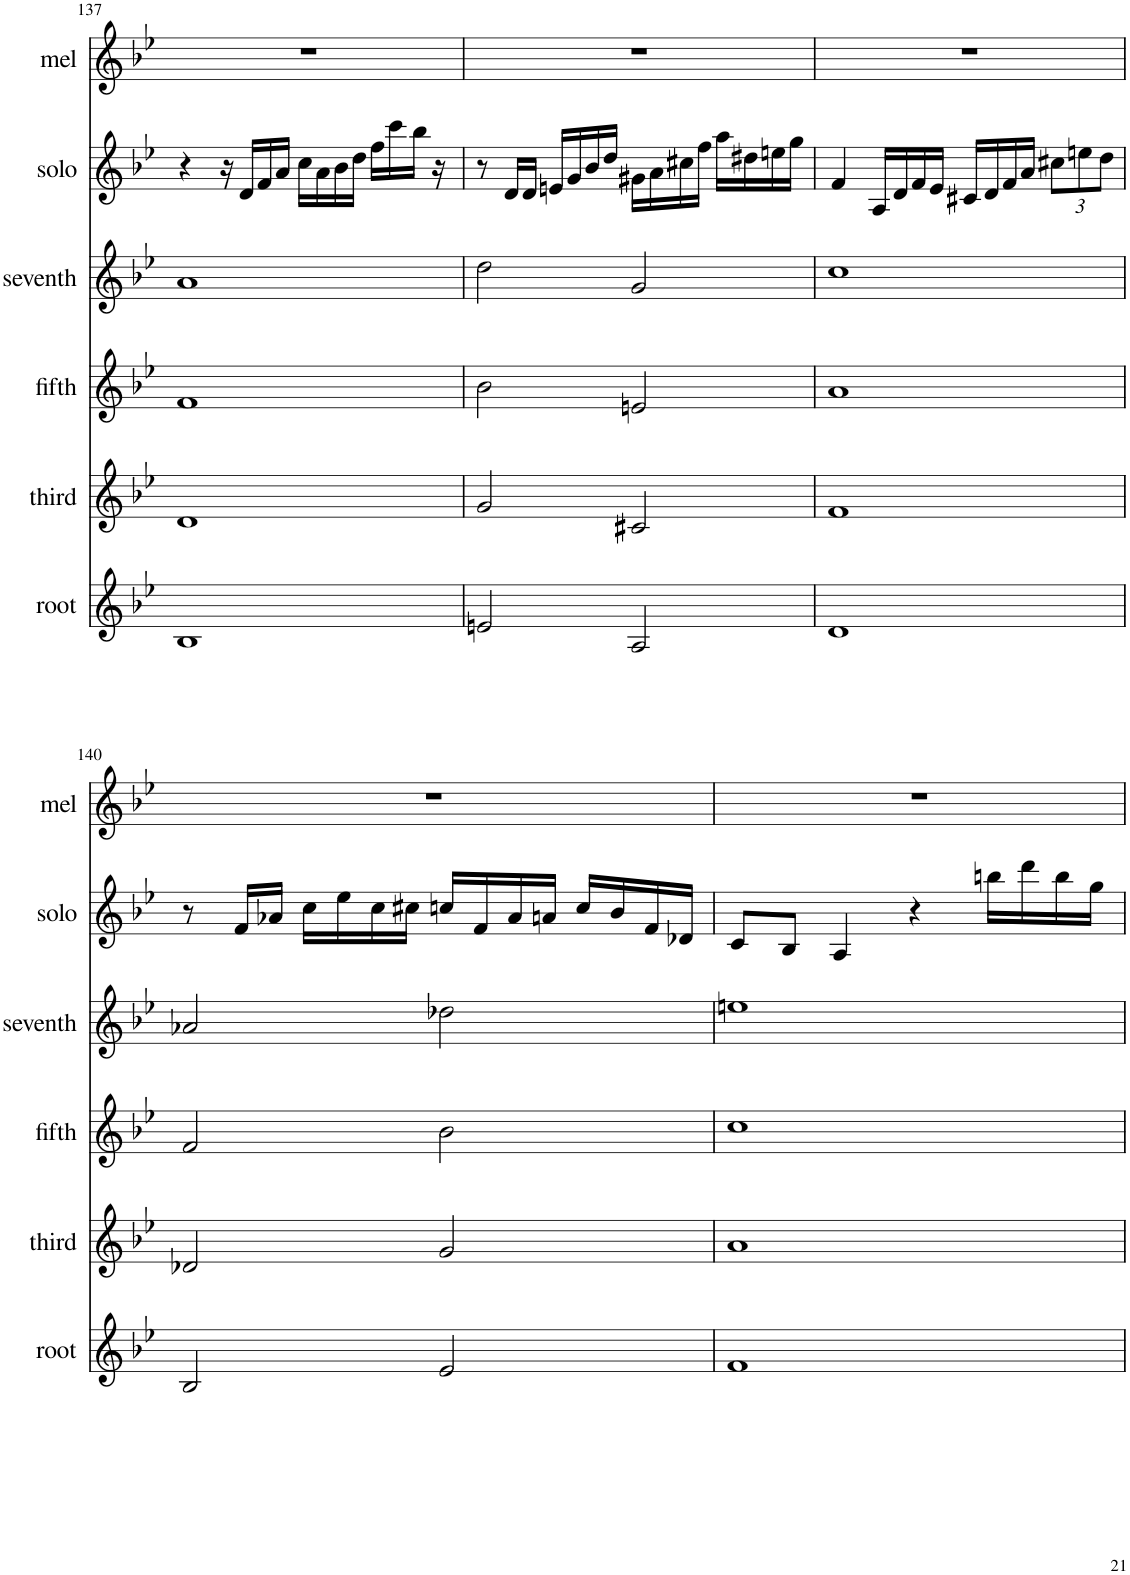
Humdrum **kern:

**kern	**kern	**kern	**kern	**kern	**kern
*part6	*part5	*part4	*part3	*part2	*part1
*staff6	*staff5	*staff4	*staff3	*staff2	*staff1
*I"root	*I"third	*I"fifth	*I"seventh	*I"solo	*I"mel
*I'root	*I'third	*I'fifth	*I'seventh	*I'solo	*I'mel
!!LO:PB:g=z
*clefG2	*clefG2	*clefG2	*clefG2	*clefG2	*clefG2
*k[b-e-]	*k[b-e-]	*k[b-e-]	*k[b-e-]	*k[b-e-]	*k[b-e-]
*M4/4	*M4/4	*M4/4	*M4/4	*M4/4	*M4/4
=137	=137	=137	=137	=137	=137
1B-	1d	1f	1a	4r	1r
.	.	.	.	16r	.
.	.	.	.	16d/LL	.
.	.	.	.	16f/	.
.	.	.	.	16a/JJ	.
.	.	.	.	16cc\LL	.
.	.	.	.	16a\	.
.	.	.	.	16b-\	.
.	.	.	.	16dd\JJ	.
.	.	.	.	16ff\LL	.
.	.	.	.	16ccc\	.
.	.	.	.	16bb-\JJ	.
.	.	.	.	16r	.
=138	=138	=138	=138	=138	=138
2en/	2g/	2b-\	2dd\	8r	1r
.	.	.	.	16d/LL	.
.	.	.	.	16d/JJ	.
.	.	.	.	16en/LL	.
.	.	.	.	16g/	.
.	.	.	.	16b-/	.
.	.	.	.	16dd/JJ	.
2A/	2c#X/	2en/	2g/	16g#X\LL	.
.	.	.	.	16a\	.
.	.	.	.	16cc#X\	.
.	.	.	.	16ff\JJ	.
.	.	.	.	16aa\LL	.
.	.	.	.	16dd#X\	.
.	.	.	.	16een\	.
.	.	.	.	16gg\JJ	.
=139	=139	=139	=139	=139	=139
1d	1f	1a	1cc	4f/	1r
.	.	.	.	16A/LL	.
.	.	.	.	16d/	.
.	.	.	.	16f/	.
.	.	.	.	16e-/JJ	.
.	.	.	.	16c#X/LL	.
.	.	.	.	16d/	.
.	.	.	.	16f/	.
.	.	.	.	16a/JJ	.
*	*	*	*	*Xbrackettup	*
.	.	.	.	12cc#X\L	.
.	.	.	.	12een\	.
.	.	.	.	12dd\J	.
!!LO:LB:g=z
=140	=140	=140	=140	=140	=140
2B-/	2d-X/	2f/	2a-X/	8r	1r
.	.	.	.	16f/LL	.
.	.	.	.	16a-X/JJ	.
.	.	.	.	16cc\LL	.
.	.	.	.	16ee-\	.
.	.	.	.	16cc\	.
.	.	.	.	16cc#X\JJ	.
2e-/	2g/	2b-\	2dd-X\	16ccn/LL	.
.	.	.	.	16f/	.
.	.	.	.	16a-/	.
.	.	.	.	16an/JJ	.
.	.	.	.	16cc/LL	.
.	.	.	.	16b-/	.
.	.	.	.	16f/	.
.	.	.	.	16d-X/JJ	.
=141	=141	=141	=141	=141	=141
1f	1a	1cc	1een	8c/L	1r
.	.	.	.	8B-/J	.
.	.	.	.	4A/	.
.	.	.	.	4r	.
.	.	.	.	16bbn\LL	.
.	.	.	.	16ddd\	.
.	.	.	.	16bb\	.
.	.	.	.	16gg\JJ	.
=	=	=	=	=	=
*-	*-	*-	*-	*-	*-
